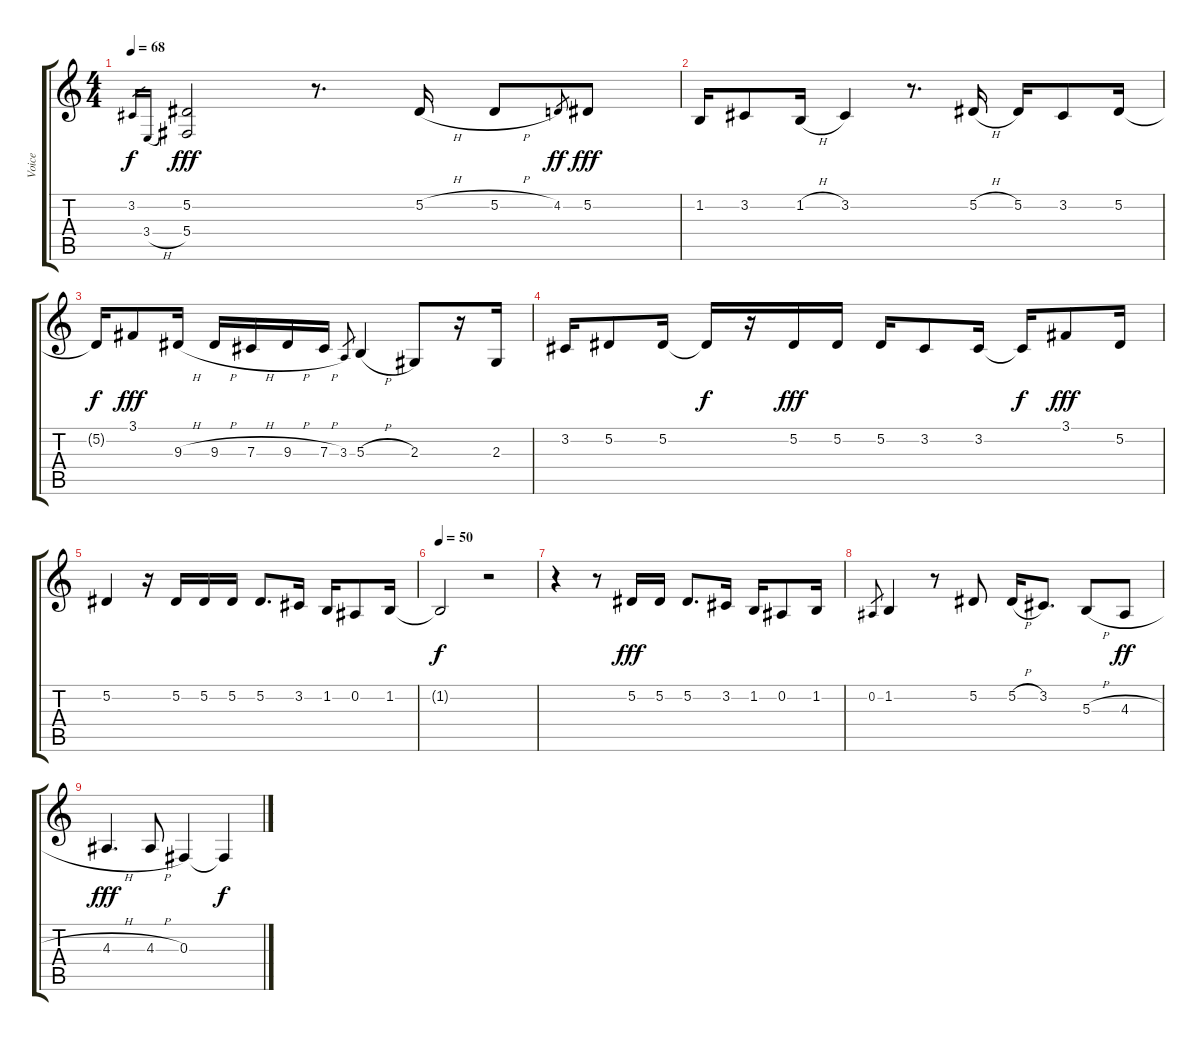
\track ("Voice" "Voice") {instrument cello}
\staff {score tabs}
\tuning (Eb4 Bb3 Gb3 Db3 Ab2 Eb2) {hide}
\ts (4 4)
\tempo 68
\clef g2
\ks c
3.2.16{gr dy f} 3.4{h}.16{gr} (5.2 5.4).2{dy fff} r.8{d} 5.2{h}.16 5.2{h}.8 4.2.8{gr dy ff} 5.2.8{dy fff} |
1.2.16 3.2.8 1.2{h}.16 3.2.4 r.8{d} 5.2{h}.16 5.2.16 3.2.8 5.2.16 |
5.2{t}.16{dy f} 3.1.8{dy fff} 9.3{h}.16 9.3{h}.16 7.3{h}.16 9.3{h}.16 7.3{h}.16 3.3.8{gr} 5.3{h}.4 2.3.8 r.16 2.3.16 |
3.2.16 5.2.8 5.2.16 5.2{t}.16{dy f} r.16 5.2.16{dy fff} 5.2.16 5.2.16 3.2.8 3.2.16 3.2{t}.16{dy f} 3.1.8{dy fff} 5.2.16 |
5.2.4 r.16 5.2.16 5.2.16 5.2.16 5.2.8{d} 3.2.16 1.2.16 0.2.8 1.2.16 |
\tempo 50
1.2{t}.2{dy f} r.2 |
r.4 r.8 5.2.16{dy fff} 5.2.16 5.2.8{d} 3.2.16 1.2.16 0.2.8 1.2.16 |
0.2.8{gr} 1.2.4 r.8 5.2.8 5.2{h}.16 3.2.8{d} 5.3{h}.8 4.3{h}.8{dy ff} |
4.3{h}.4{d dy fff volume 4} 4.3{h}.8 0.3.4 0.3{t}.4{dy f}
